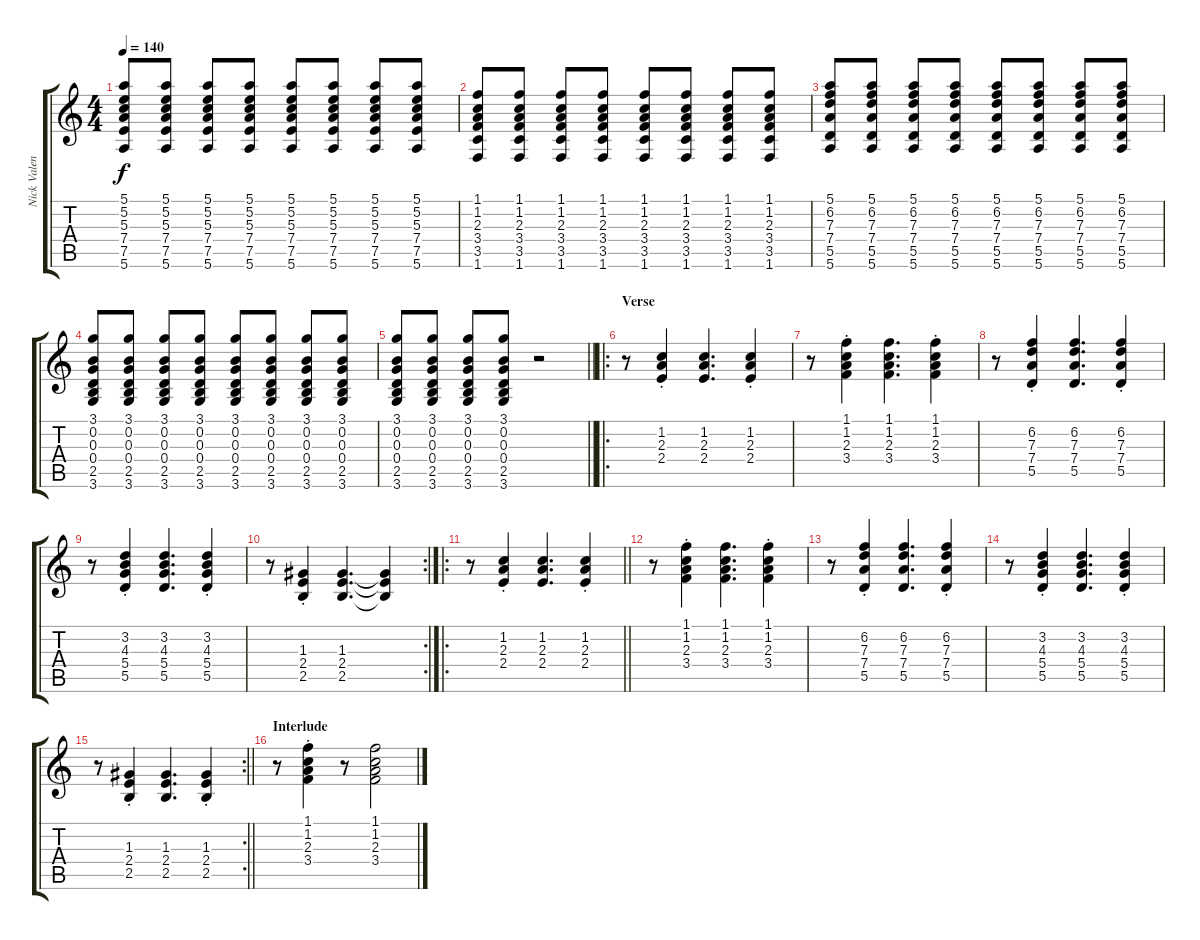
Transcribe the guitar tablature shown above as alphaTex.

\track ("Nick Valensi" "Nick Valen") {instrument acousticguitarsteel}
\staff {score tabs}
\tuning (E4 B3 G3 D3 A2 E2) {hide}
\ts (4 4)
\tempo 140
\clef g2
\ks c
(5.1 5.2 5.3 7.4 7.5 5.6).8{dy f} (5.1 5.2 5.3 7.4 7.5 5.6).8 (5.1 5.2 5.3 7.4 7.5 5.6).8 (5.1 5.2 5.3 7.4 7.5 5.6).8 (5.1 5.2 5.3 7.4 7.5 5.6).8 (5.1 5.2 5.3 7.4 7.5 5.6).8 (5.1 5.2 5.3 7.4 7.5 5.6).8 (5.1 5.2 5.3 7.4 7.5 5.6).8 |
(1.1 1.2 2.3 3.4 3.5 1.6).8 (1.1 1.2 2.3 3.4 3.5 1.6).8 (1.1 1.2 2.3 3.4 3.5 1.6).8 (1.1 1.2 2.3 3.4 3.5 1.6).8 (1.1 1.2 2.3 3.4 3.5 1.6).8 (1.1 1.2 2.3 3.4 3.5 1.6).8 (1.1 1.2 2.3 3.4 3.5 1.6).8 (1.1 1.2 2.3 3.4 3.5 1.6).8 |
(5.1 6.2 7.3 7.4 5.5 5.6).8 (5.1 6.2 7.3 7.4 5.5 5.6).8 (5.1 6.2 7.3 7.4 5.5 5.6).8 (5.1 6.2 7.3 7.4 5.5 5.6).8 (5.1 6.2 7.3 7.4 5.5 5.6).8 (5.1 6.2 7.3 7.4 5.5 5.6).8 (5.1 6.2 7.3 7.4 5.5 5.6).8 (5.1 6.2 7.3 7.4 5.5 5.6).8 |
(3.1 0.2 0.3 0.4 2.5 3.6).8 (3.1 0.2 0.3 0.4 2.5 3.6).8 (3.1 0.2 0.3 0.4 2.5 3.6).8 (3.1 0.2 0.3 0.4 2.5 3.6).8 (3.1 0.2 0.3 0.4 2.5 3.6).8 (3.1 0.2 0.3 0.4 2.5 3.6).8 (3.1 0.2 0.3 0.4 2.5 3.6).8 (3.1 0.2 0.3 0.4 2.5 3.6).8 |
\barLineRight lightlight
(3.1 0.2 0.3 0.4 2.5 3.6).8 (3.1 0.2 0.3 0.4 2.5 3.6).8 (3.1 0.2 0.3 0.4 2.5 3.6).8 (3.1 0.2 0.3 0.4 2.5 3.6).8 r.2 |
\ro
\section ("" "Verse")
r.8 (1.2{st} 2.3{st} 2.4{st}).4 (1.2 2.3 2.4).4{d} (1.2{st} 2.3{st} 2.4{st}).4 |
r.8 (1.1 1.2{st} 2.3{st} 3.4{st}).4 (1.1 1.2 2.3 3.4).4{d} (1.1 1.2{st} 2.3{st} 3.4{st}).4 |
r.8 (6.2{st} 7.3{st} 7.4{st} 5.5).4 (6.2 7.3 7.4 5.5).4{d} (6.2{st} 7.3{st} 7.4{st} 5.5).4 |
r.8 (3.2{st} 4.3{st} 5.4{st} 5.5).4 (3.2 4.3 5.4 5.5).4{d} (3.2{st} 4.3{st} 5.4{st} 5.5).4 |
\rc 2
r.8 (1.3{st} 2.4{st} 2.5).4 (1.3 2.4 2.5).4{d} (1.3{t} 2.4{t} 2.5{t}).4 |
\ro
\barLineRight lightlight
r.8 (1.2{st} 2.3{st} 2.4{st}).4 (1.2 2.3 2.4).4{d} (1.2{st} 2.3{st} 2.4{st}).4 |
r.8 (1.1 1.2{st} 2.3{st} 3.4{st}).4 (1.1 1.2 2.3 3.4).4{d} (1.1 1.2{st} 2.3{st} 3.4{st}).4 |
r.8 (6.2{st} 7.3{st} 7.4{st} 5.5).4 (6.2 7.3 7.4 5.5).4{d} (6.2{st} 7.3{st} 7.4{st} 5.5).4 |
r.8 (3.2{st} 4.3{st} 5.4{st} 5.5).4 (3.2 4.3 5.4 5.5).4{d} (3.2{st} 4.3{st} 5.4{st} 5.5).4 |
\rc 2
\barLineRight lightlight
r.8 (1.3{st} 2.4{st} 2.5).4 (1.3 2.4 2.5).4{d} (1.3{st} 2.4{st} 2.5).4 |
\section ("" "Interlude")
r.8 (1.1{st} 1.2{st} 2.3{st} 3.4{st}).4 r.8 (1.1 1.2 2.3 3.4).2
